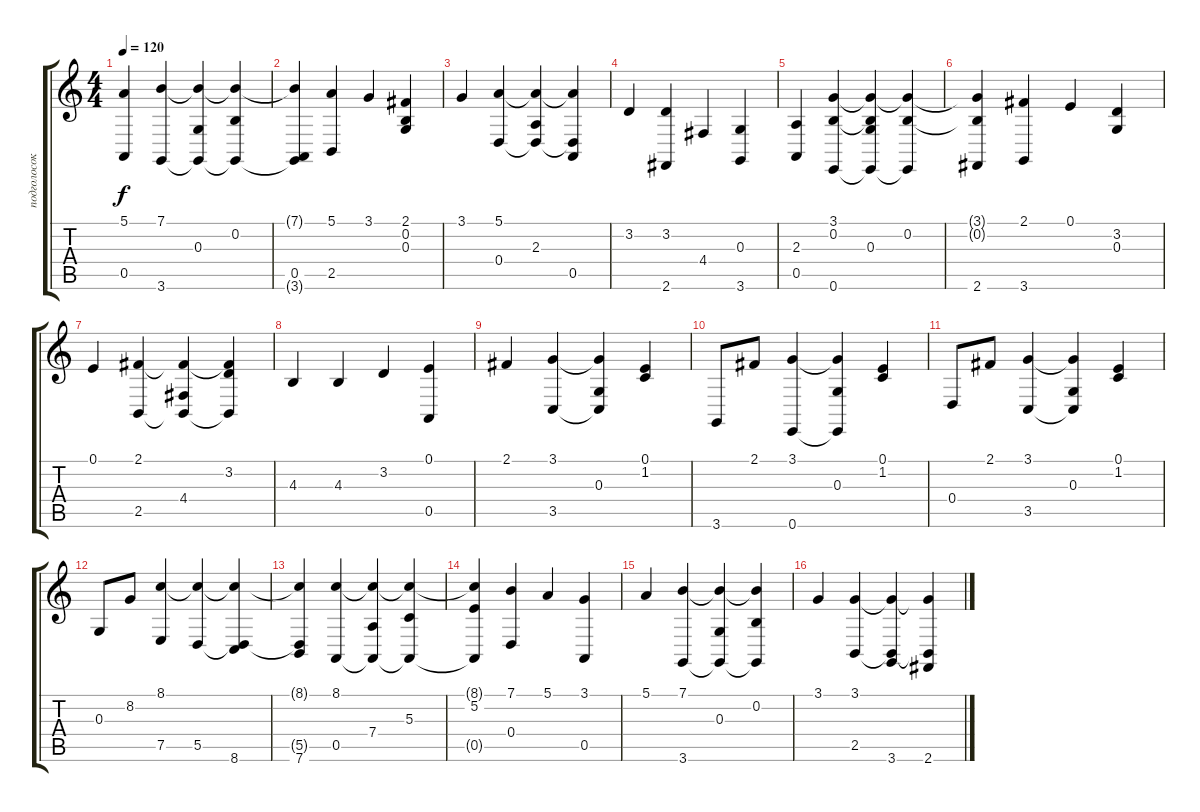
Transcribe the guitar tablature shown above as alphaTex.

\track ("подголосок" "подголосок") {instrument pad2warm}
\staff {score tabs}
\tuning (E4 B3 G3 D3 A2 E2) {hide}
\ts (4 4)
\tempo 120
\clef g2
\ks c
(5.1 0.5).4{dy f} (7.1 3.6).4 (7.1{t} 0.3 3.6{t}).4 (7.1{t} 0.2 3.6{t}).4 |
(7.1{t} 0.5 3.6{t}).4 (5.1 2.5).4 3.1.4 (2.1 0.2 0.3).4 |
3.1.4 (5.1 0.4).4 (5.1{t} 2.3 0.4{t}).4 (5.1{t} 0.4{t} 0.5).4 |
3.2.4 (3.2 2.6).4 4.4.4 (0.3 3.6).4 |
(2.3 0.5).4 (3.1 0.2 0.6).4 (3.1{t} 0.2{t} 0.3 0.6{t}).4 (3.1{t} 0.2 0.6{t}).4 |
(3.1{t} 0.2{t} 2.6).4 (2.1 3.6).4 0.1.4 (3.2 0.3).4 |
0.1.4 (2.1 2.5).4 (2.1{t} 4.4 2.5{t}).4 (2.1{t} 3.2 2.5{t}).4 |
4.3.4 4.3.4 3.2.4 (0.1 0.5).4 |
2.1.4 (3.1 3.5).4 (3.1{t} 0.3 3.5{t}).4 (0.1 1.2).4 |
3.6.8 2.1.8 (3.1 0.6).4 (3.1{t} 0.3 0.6{t}).4 (0.1 1.2).4 |
0.4.8 2.1.8 (3.1 3.5).4 (3.1{t} 0.3 3.5{t}).4 (0.1 1.2).4 |
0.3.8 8.2.8 (8.1 7.5).4 (8.1{t} 5.5).4 (8.1{t} 5.5{t} 8.6).4 |
(8.1{t} 5.5{t} 7.6).4 (8.1 0.5).4 (8.1{t} 7.4 0.5{t}).4 (8.1{t} 5.3 0.5{t}).4 |
(8.1{t} 5.2 0.5{t}).4 (7.1 0.4).4 5.1.4 (3.1 0.5).4 |
5.1.4 (7.1 3.6).4 (7.1{t} 0.3 3.6{t}).4 (7.1{t} 0.2 3.6{t}).4 |
3.1.4 (3.1 2.5).4 (3.1{t} 2.5{t} 3.6).4 (3.1{t} 2.5{t} 2.6).4
